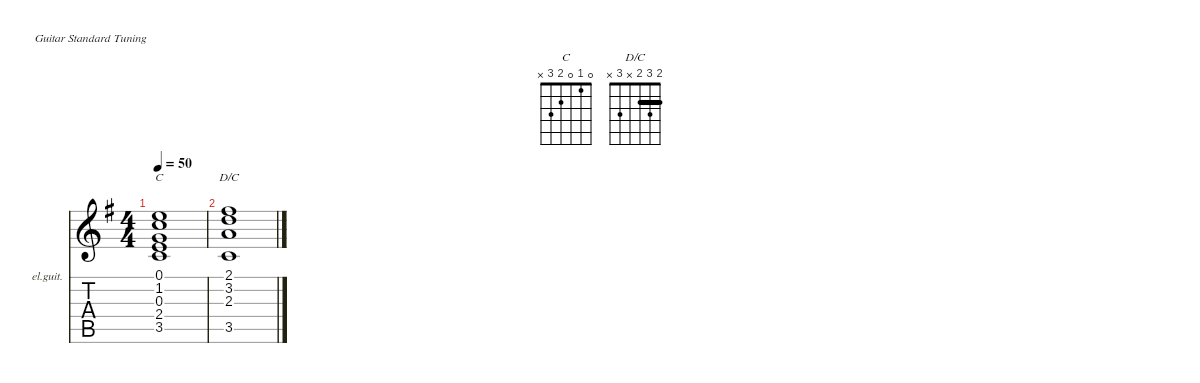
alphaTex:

\defaultSystemsLayout 4
\hideDynamics
\bracketExtendMode nobrackets
\firstSystemTrackNameOrientation horizontal
\otherSystemsTrackNameOrientation horizontal
\track ("Electric Guitar (Clean)" "el.guit.") {instrument electricguitarclean}
\staff {score tabs}
\tuning (E4 B3 G3 D3 A2 E2)
\chord ("C" 0 1 0 2 3 x)
\chord ("D/C" 2 3 2 x 3 x) {barre 2}
\ts (4 4)
\tempo 50
\clef g2
\ks g
(3.5{acc forcenatural} 2.4{acc forcenatural} 0.3{acc forcenatural} 1.2{acc forcenatural} 0.1{acc forcenatural}).1{ch "C" dy mf instrument electricguitarclean beam Up} |
(3.5{acc forcenatural} 2.3{acc forcenatural} 3.2{acc forcenatural} 2.1{acc #}).1{ch "D/C" beam Up}
